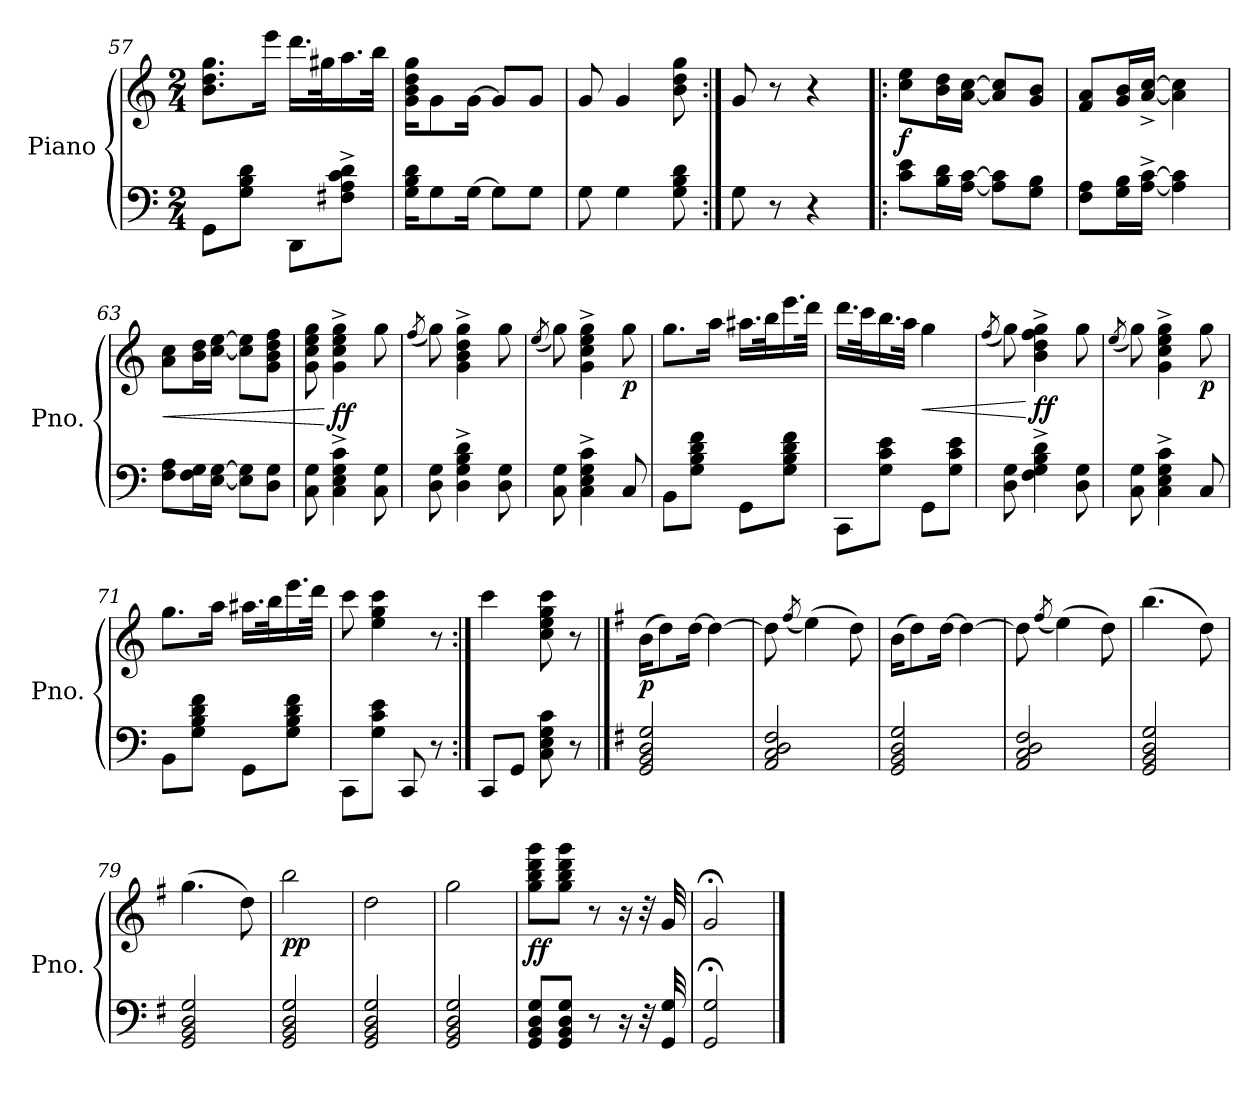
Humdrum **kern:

**kern	**kern	**dynam
*part1	*part1	*part1
*staff2	*staff1	*staff1/2
*I"Piano	*	*
*I'Pno.	*	*
*clefF4	*clefG2	*
*k[]	*k[]	*
*M2/4	*M2/4	*
=57	=57	=57
8GG\L	8.b\ 8.dd\ 8.gg\L	.
8G\ 8B\ 8d\J	.	.
.	16eee\Jk	.
8DD\L	16.ddd\LL	.
.	32gg#X\K	.
8F#X\^ 8A\^ 8c\^ 8d\^J	16.aa\	.
.	32bb\JJk	.
!!LO:LB:g=z
=58	=58	=58
16G\ 16B\ 16d\KL	16g\ 16b\ 16dd\ 16gg\KL	.
8G\	8g\	.
[16G\Jk	[16g\Jk	.
8G\L]	8g/L]	.
8G\J	8g/J	.
=59	=59	=59
8G\	8g/	.
4G\	4g/	.
8G\ 8B\ 8d\	8b\ 8dd\ 8gg\	.
=60:|!	=60:|!	=60:|!
8G\	8g/	.
8r	8r	.
4r	4r	.
=61!|:	=61!|:	=61!|:
!	!	!LO:DY:b
8c\ 8e\L	8cc\ 8ee\L	f
16B\ 16d\L	16b\ 16dd\L	.
[16A\ [16c\JJ	[16a\ [16cc\JJ	.
8A\] 8c\]L	8a/] 8cc/]L	.
8G\ 8B\J	8g/ 8b/J	.
=62	=62	=62
8F\ 8A\L	8f/ 8a/L	.
16G\ 16B\L	16g/ 16b/L	.
[16A\^ [16c\^JJ	[16a/^ [16cc/^JJ	.
4A\] 4c\]	4a\] 4cc\]	.
=63	=63	=63
!	!	!LO:HP:b
8F\ 8A\L	8a\ 8cc\L	<
16F\ 16G\L	16b\ 16dd\L	.
[16E\ [16G\JJ	[16cc\ [16ee\JJ	.
8E\] 8G\]L	8cc\] 8ee\]L	.
8D\ 8G\J	8g\ 8b\ 8dd\ 8ff\J	.
!!LO:PB:g=z
=64	=64	=64
8C\ 8G\	8g\ 8cc\ 8ee\ 8gg\	.
!	!	!LO:DY:n=1:b
4C\^ 4E\^ 4G\^ 4c\^	4g\^ 4cc\^ 4ee\^ 4gg\^	[ ff
8C\ 8G\	8gg\	.
=65	=65	=65
.	(<8qff/	.
8D\ 8G\	8gg\)	.
4D\^ 4G\^ 4B\^ 4d\^	4g\^ 4b\^ 4dd\^ 4gg\^	.
8D\ 8G\	8gg\	.
=66	=66	=66
.	(<8qee/	.
8C\ 8G\	8gg\)	.
4C\^ 4E\^ 4G\^ 4c\^	4g\^ 4cc\^ 4ee\^ 4gg\^	.
!	!	!LO:DY:b
8C/	8gg\	p
=67	=67	=67
8BB\L	8.gg\L	.
8G\ 8B\ 8d\ 8f\J	.	.
.	16aa\Jk	.
8GG\L	16.aa#X\LL	.
.	32bb\K	.
8G\ 8B\ 8d\ 8f\J	16.eee\	.
.	32ddd\JJk	.
=68	=68	=68
8CC\L	16.ddd\LL	.
.	32ccc\K	.
8G\ 8c\ 8e\J	16.bb\	.
.	32aa\JJk	.
!	!	!LO:HP:b
8GG\L	4gg\	<
8G\ 8c\ 8e\J	.	.
!!LO:LB:g=z
=69	=69	=69
.	(<8qff/	.
8D\ 8G\	8gg\)	.
!	!	!LO:DY:n=1:b
4F\^ 4G\^ 4B\^ 4d\^	4b\^ 4dd\^ 4ff\^ 4gg\^	[ ff
8D\ 8G\	8gg\	.
=70	=70	=70
.	(<8qee/	.
8C\ 8G\	8gg\)	.
4C\^ 4E\^ 4G\^ 4c\^	4g\^ 4cc\^ 4ee\^ 4gg\^	.
!	!	!LO:DY:b
8C/	8gg\	p
=71	=71	=71
8BB\L	8.gg\L	.
8G\ 8B\ 8d\ 8f\J	.	.
.	16aa\Jk	.
8GG\L	16.aa#X\LL	.
.	32bb\K	.
8G\ 8B\ 8d\ 8f\J	16.eee\	.
.	32ddd\JJk	.
=72	=72	=72
8CC\L	8ccc\	.
8G\ 8c\ 8e\J	4ee\ 4gg\ 4ccc\	.
8CC/	.	.
8r	8r	.
=73:|!	=73:|!	=73:|!
8CC/L	4ccc\	.
8GG/J	.	.
8C\ 8E\ 8G\ 8c\	8cc\ 8ee\ 8gg\ 8ccc\	.
8r	8r	.
!!LO:LB:g=z
==74	==74	==74
*k[f#]	*k[f#]	*
!	!	!LO:DY:b
2GG/ 2BB/ 2D/ 2G/	(>16b\KL	p
.	8dd\)	.
.	[16dd\Jk	.
.	4dd\_	.
=75	=75	=75
2AA/ 2C/ 2D/ 2F#/	8dd\]	.
.	(<8qff#/	.
.	(>4ee\)	.
.	8dd\)	.
=76	=76	=76
2GG/ 2BB/ 2D/ 2G/	(>16b\KL	.
.	8dd\)	.
.	[16dd\Jk	.
.	4dd\_	.
=77	=77	=77
2AA/ 2C/ 2D/ 2F#/	8dd\]	.
.	(<8qff#/	.
.	(>4ee\)	.
.	8dd\)	.
=78	=78	=78
2GG/ 2BB/ 2D/ 2G/	(>4.bb\	.
.	8dd\)	.
=79	=79	=79
2GG/ 2BB/ 2D/ 2G/	(>4.gg\	.
.	8dd\)	.
!!LO:LB:g=z
=80	=80	=80
!	!	!LO:DY:b
2GG/ 2BB/ 2D/ 2G/	2bb\	pp
=81	=81	=81
2GG/ 2BB/ 2D/ 2G/	2dd\	.
=82	=82	=82
2GG/ 2BB/ 2D/ 2G/	2gg\	.
=83	=83	=83
!	!	!LO:DY:b
8GG/ 8BB/ 8D/ 8G/L	8gg\ 8bb\ 8ddd\ 8ggg\L	ff
8GG/ 8BB/ 8D/ 8G/J	8gg\ 8bb\ 8ddd\ 8ggg\J	.
8r	8r	.
16r	16r	.
32r	32r	.
32GG/ 32G/	32g/	.
=84	=84	=84
2GG/;< 2G/;<	2g;</	.
==	==	==
*-	*-	*-
